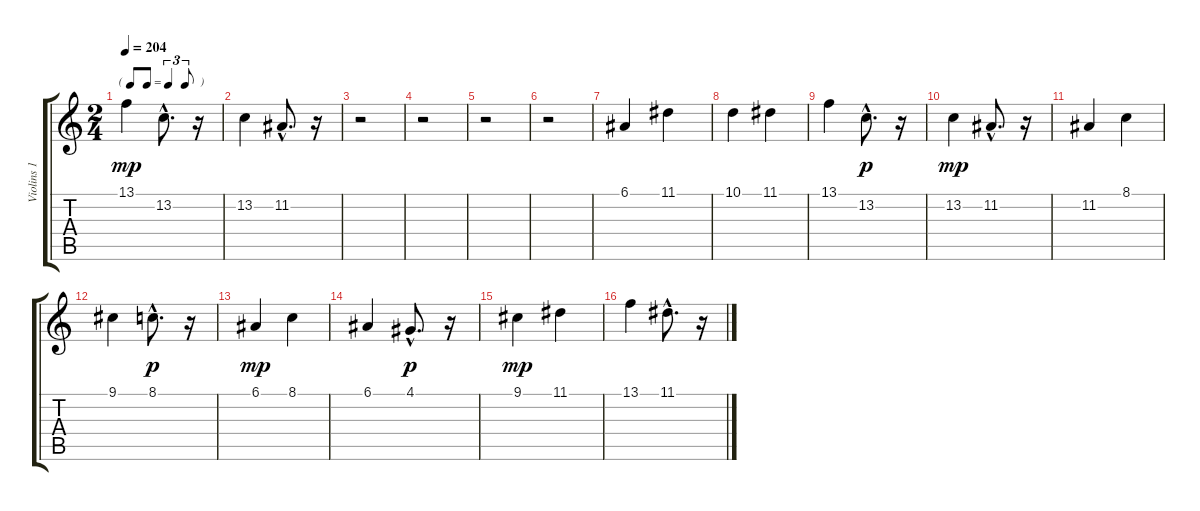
\track ("Violins 1" "Violins 1") {instrument stringensemble1}
\staff {score tabs}
\tuning (E4 B3 G3 D3 A2 E2) {hide}
\ts (2 4)
\tf triplet8th
\tempo 204
\clef g2
\ks c
13.1.4{dy mp} 13.2{hac}.8{d} r.16 |
13.2.4 11.2{hac}.8{d} r.16 |
r.2 |
r.2 |
r.2 |
r.2 |
6.1.4 11.1.4 |
10.1.4 11.1.4 |
13.1.4 13.2{hac}.8{d dy p} r.16 |
13.2.4{dy mp} 11.2{hac}.8{d} r.16 |
11.2.4 8.1.4 |
9.1.4 8.1{hac}.8{d dy p} r.16 |
6.1.4{dy mp} 8.1.4 |
6.1.4 4.1{hac}.8{d dy p} r.16 |
9.1.4{dy mp} 11.1.4 |
13.1.4 11.1{hac}.8{d} r.16
